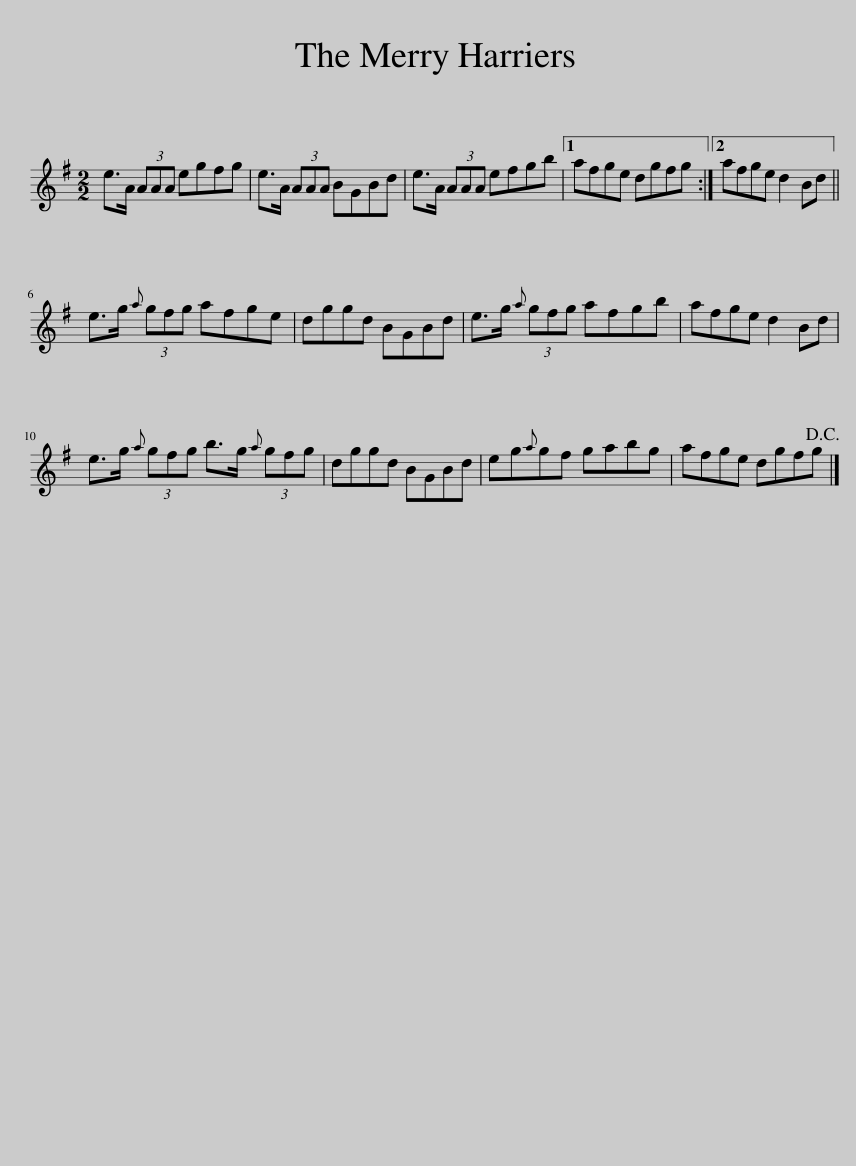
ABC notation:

X:1
L:1/8
M:2/2
I:linebreak $
K:G
V:1 treble
V:1
 e>A (3AAA egfg | e>A (3AAA BGBd | e>A (3AAA efgb |1 afge dgfg :|2 afge d2 Bd ||$ %5
 e>g{a} (3gfg afge | dggd BGBd | e>g{a} (3gfg afgb | afge d2 Bd |$ e>g{a} (3gfg b>g{a} (3gfg | %10
 dggd BGBd | eg{a}gf gabg | afge dgfg!D.C.! |] %13
